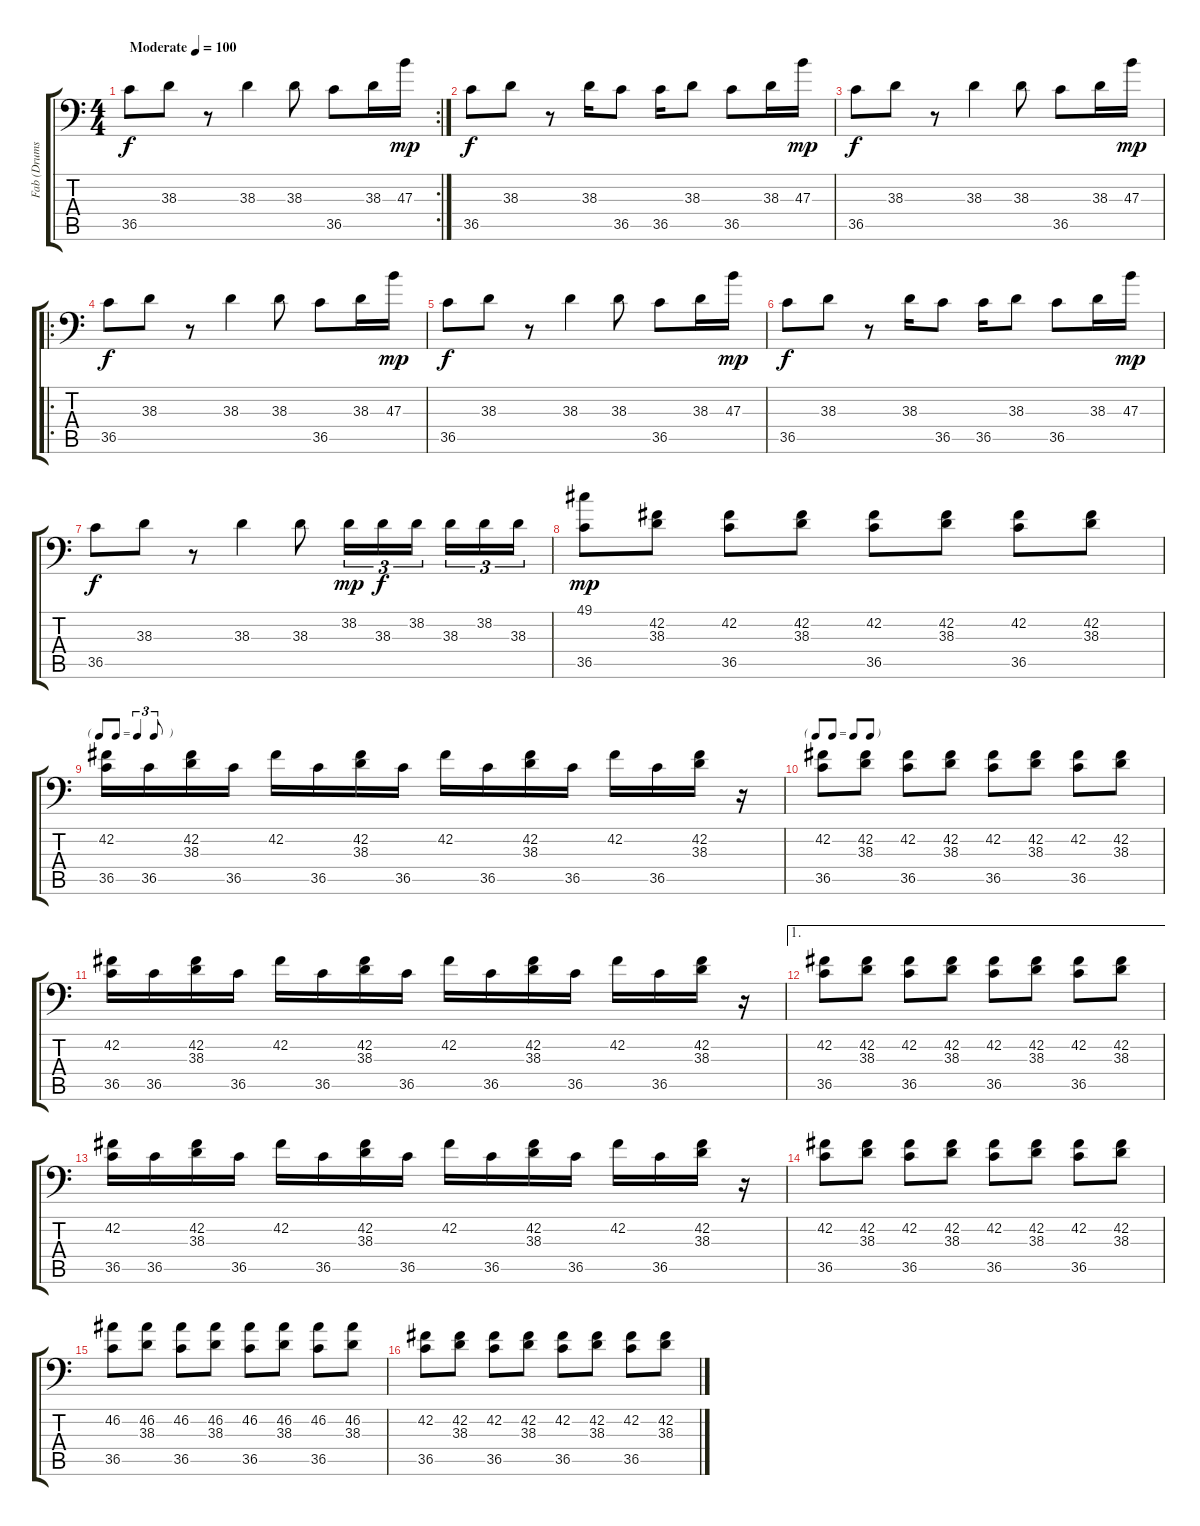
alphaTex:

\track ("Fab (Drums)" "Fab (Drums") {instrument acousticgrandpiano}
\staff {score tabs}
\tuning (C-1 C-1 C-1 C-1 C-1 C-1) {hide}
\rc 2
\ts (4 4)
\tempo (100 "Moderate")
\clef f4
\ks c
36.5.8{dy f instrument acousticgrandpiano} 38.3.8 r.8 38.3.4 38.3.8 36.5.8 38.3.16 47.3.16{dy mp} |
36.5.8{dy f} 38.3.8 r.8 38.3.16 36.5.8 36.5.16 38.3.8 36.5.8 38.3.16 47.3.16{dy mp} |
36.5.8{dy f} 38.3.8 r.8 38.3.4 38.3.8 36.5.8 38.3.16 47.3.16{dy mp} |
\ro
36.5.8{dy f} 38.3.8 r.8 38.3.4 38.3.8 36.5.8 38.3.16 47.3.16{dy mp} |
36.5.8{dy f} 38.3.8 r.8 38.3.4 38.3.8 36.5.8 38.3.16 47.3.16{dy mp} |
36.5.8{dy f} 38.3.8 r.8 38.3.16 36.5.8 36.5.16 38.3.8 36.5.8 38.3.16 47.3.16{dy mp} |
36.5.8{dy f} 38.3.8 r.8 38.3.4 38.3.8 38.2.16{tu (3 2) dy mp} 38.3.16{tu (3 2) dy f} 38.2.16{tu (3 2)} 38.3.16{tu (3 2)} 38.2.16{tu (3 2)} 38.3.16{tu (3 2)} |
(49.1 36.5).8{dy mp} (42.2 38.3).8 (42.2 36.5).8 (42.2 38.3).8 (42.2 36.5).8 (42.2 38.3).8 (42.2 36.5).8 (42.2 38.3).8 |
\tf triplet8th
(42.2 36.5).16 36.5.16 (42.2 38.3).16 36.5.16 42.2.16 36.5.16 (42.2 38.3).16 36.5.16 42.2.16 36.5.16 (42.2 38.3).16 36.5.16 42.2.16 36.5.16 (42.2 38.3).16 r.16 |
\tf none
(42.2 36.5).8 (42.2 38.3).8 (42.2 36.5).8 (42.2 38.3).8 (42.2 36.5).8 (42.2 38.3).8 (42.2 36.5).8 (42.2 38.3).8 |
(42.2 36.5).16 36.5.16 (42.2 38.3).16 36.5.16 42.2.16 36.5.16 (42.2 38.3).16 36.5.16 42.2.16 36.5.16 (42.2 38.3).16 36.5.16 42.2.16 36.5.16 (42.2 38.3).16 r.16 |
\ae 1
(42.2 36.5).8 (42.2 38.3).8 (42.2 36.5).8 (42.2 38.3).8 (42.2 36.5).8 (42.2 38.3).8 (42.2 36.5).8 (42.2 38.3).8 |
(42.2 36.5).16 36.5.16 (42.2 38.3).16 36.5.16 42.2.16 36.5.16 (42.2 38.3).16 36.5.16 42.2.16 36.5.16 (42.2 38.3).16 36.5.16 42.2.16 36.5.16 (42.2 38.3).16 r.16 |
(42.2 36.5).8 (42.2 38.3).8 (42.2 36.5).8 (42.2 38.3).8 (42.2 36.5).8 (42.2 38.3).8 (42.2 36.5).8 (42.2 38.3).8 |
(46.2 36.5).8 (46.2 38.3).8 (46.2 36.5).8 (46.2 38.3).8 (46.2 36.5).8 (46.2 38.3).8 (46.2 36.5).8 (46.2 38.3).8 |
(42.2 36.5).8 (42.2 38.3).8 (42.2 36.5).8 (42.2 38.3).8 (42.2 36.5).8 (42.2 38.3).8 (42.2 36.5).8 (42.2 38.3).8
